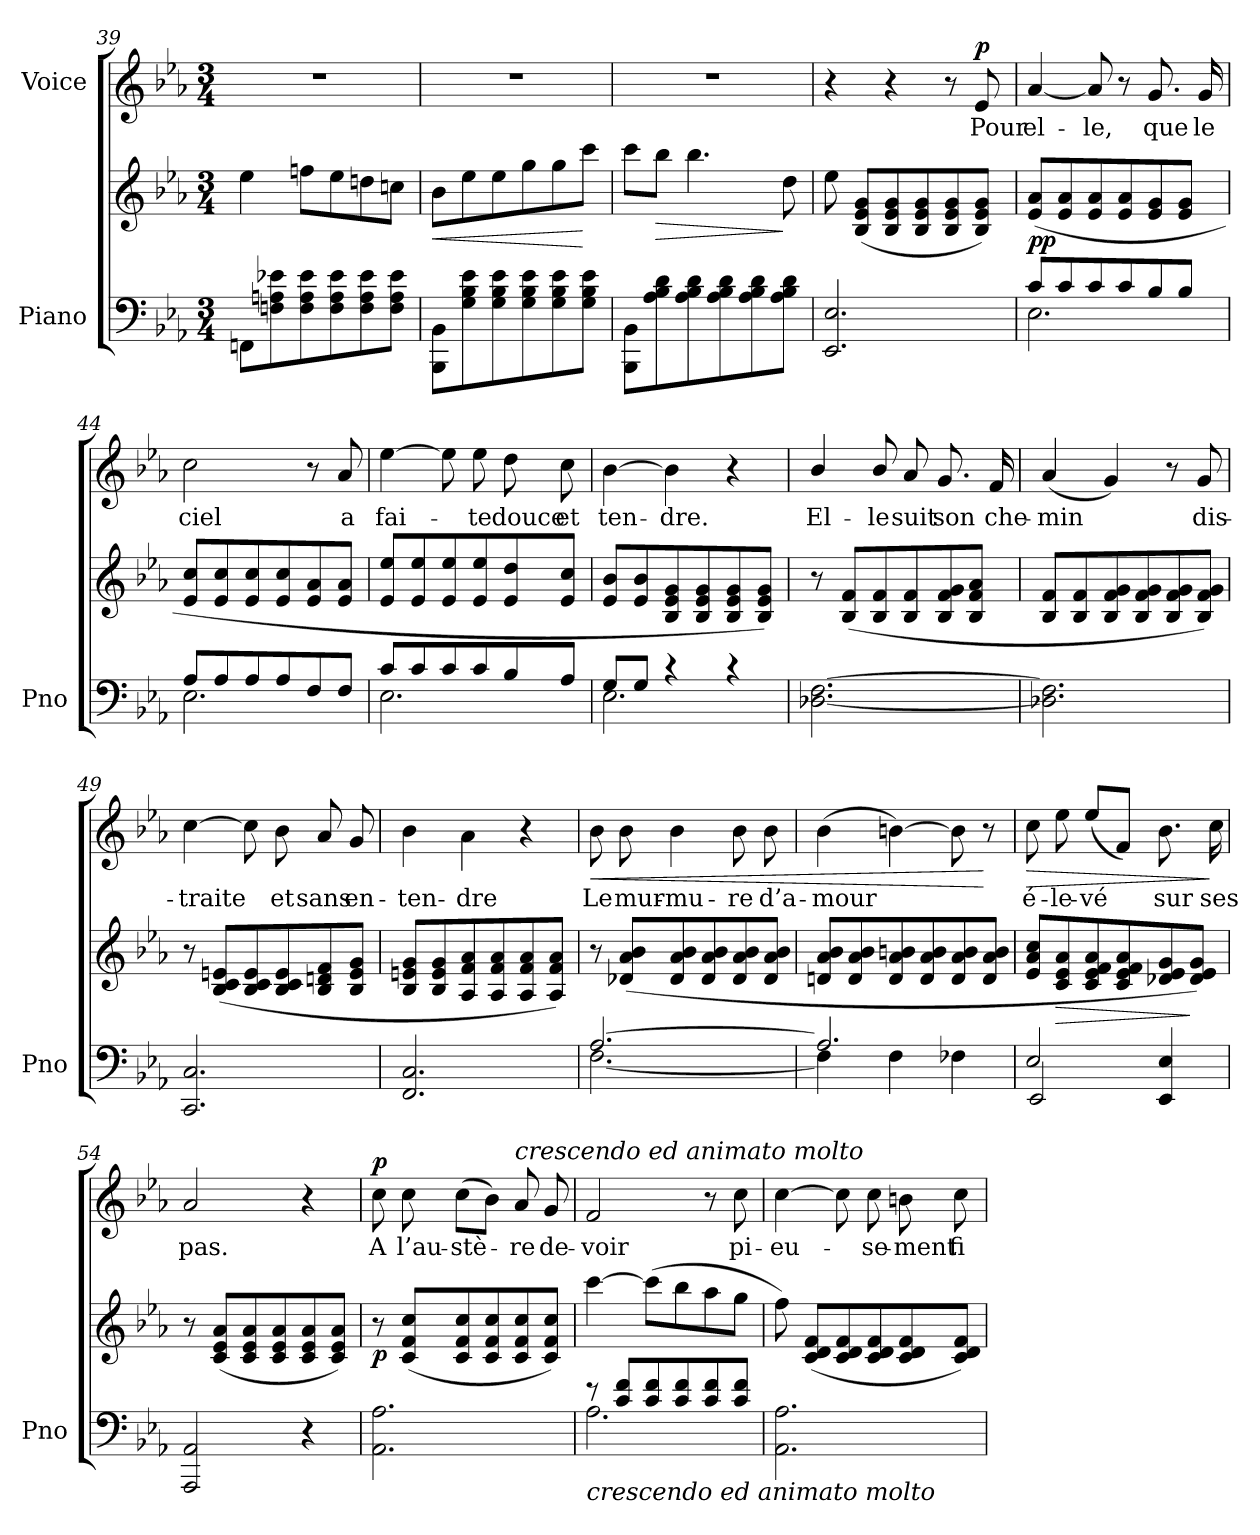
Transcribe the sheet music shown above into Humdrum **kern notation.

**kern	**kern	**dynam	**kern	**text	**dynam
*part2	*part2	*part2	*part1	*part1	*part1
*staff3	*staff2	*staff2/3	*staff1	*staff1	*staff1
*I"Piano	*	*	*I"Voice	*	*
*I'Pno	*	*	*	*	*
!!LO:LB:g=z
*clefF4	*clefG2	*	*clefG2	*	*
*k[b-e-a-]	*k[b-e-a-]	*	*k[b-e-a-]	*	*
*M3/4	*M3/4	*	*M3/4	*	*
=39	=39	=39	=39	=39	=39
8FFn\L	4ee-\	.	2.r	.	.
8Fn\ 8An\ 8e-X\	.	.	.	.	.
8F\ 8A\ 8e-\	8ffn\L	.	.	.	.
8F\ 8A\ 8e-\	8ee-\	.	.	.	.
8F\ 8A\ 8e-\	8ddn\	.	.	.	.
8F\ 8A\ 8e-\J	8ccn\J	.	.	.	.
=40	=40	=40	=40	=40	=40
!	!	!LO:HP:b	!	!	!
8BBB-\ 8BB-\L	8b-\L	<	2.r	.	.
8G\ 8B-\ 8e-\	8ee-\	.	.	.	.
8G\ 8B-\ 8e-\	8ee-\	.	.	.	.
8G\ 8B-\ 8e-\	8gg\	.	.	.	.
8G\ 8B-\ 8e-\	8gg\	.	.	.	.
8G\ 8B-\ 8e-\J	8ccc\J	[	.	.	.
=41	=41	=41	=41	=41	=41
8BBB-\ 8BB-\L	8ccc\L	.	2.r	.	.
!	!	!LO:HP:b	!	!	!
8A-\ 8B-\ 8d\	8bb-\J	>	.	.	.
8A-\ 8B-\ 8d\	4.bb-\	.	.	.	.
8A-\ 8B-\ 8d\	.	.	.	.	.
8A-\ 8B-\ 8d\	.	.	.	.	.
8A-\ 8B-\ 8d\J	8dd\	]	.	.	.
=42	=42	=42	=42	=42	=42
*^	*	*	*	*	*
2.EE-/ 2.E-/	4.reyy	8ee-\	.	4r	.	.
.	.	(<8B-/ 8e-/ 8g/L	.	.	.	.
.	.	8B-/ 8e-/ 8g/	.	4r	.	.
.	8ryy	8B-/ 8e-/ 8g/	.	.	.	.
.	4ryy	8B-/ 8e-/ 8g/	.	8r	.	.
!	!	!	!	!	!LO:LY:b	!LO:DY:a
.	.	8B-/ 8e-/ 8g/J)	.	8e-/	Pour	p
!!LO:LB:g=z
=43	=43	=43	=43	=43	=43	=43
!	!	!	!LO:DY:b	!	!LO:LY:b	!
8c/L	2.E-\	(<8e-/ 8a-/L	pp	[4a-/	el-	.
8c/	.	8e-/ 8a-/	.	.	.	.
!	!	!	!	!	!LO:LY:b	!
8c/	.	8e-/ 8a-/	.	8a-/]	-le,	.
8c/	.	8e-/ 8a-/	.	8r	.	.
!	!	!	!	!	!LO:LY:b	!
8B-/	.	8e-/ 8g/	.	8.g/	que	.
8B-/J	.	8e-/ 8g/J	.	.	.	.
!	!	!	!	!	!LO:LY:b	!
.	.	.	.	16g/	le	.
=44	=44	=44	=44	=44	=44	=44
!	!	!	!	!	!LO:LY:b	!
8A-/L	2.E-\	8e-/ 8cc/L	.	2cc\	ciel	.
8A-/	.	8e-/ 8cc/	.	.	.	.
8A-/	.	8e-/ 8cc/	.	.	.	.
8A-/	.	8e-/ 8cc/	.	.	.	.
8F/	.	8e-/ 8a-/	.	8r	.	.
!	!	!	!	!	!LO:LY:b	!
8F/J	.	8e-/ 8a-/J	.	8a-/	a	.
=45	=45	=45	=45	=45	=45	=45
!	!	!	!	!	!LO:LY:b	!
8c/L	2.E-\	8e-/ 8ee-/L	.	[4ee-\	fai-	.
8c/	.	8e-/ 8ee-/	.	.	.	.
8c/	.	8e-/ 8ee-/	.	8ee-\]	.	.
!	!	!	!	!	!LO:LY:b	!
8c/	.	8e-/ 8ee-/	.	8ee-\	-te	.
!	!	!	!	!	!LO:LY:b	!
8B-/	.	8e-/ 8dd/	.	8dd\	douce	.
!	!	!	!	!	!LO:LY:b	!
8A-/J	.	8e-/ 8cc/J	.	8cc\	et	.
=46	=46	=46	=46	=46	=46	=46
!	!	!	!	!	!LO:LY:b	!
8G/L	2.E-\	8e-/ 8b-/L	.	[4b-\	ten-	.
8G/J	.	8e-/ 8b-/	.	.	.	.
!	!	!	!	!	!LO:LY:b	!
4r	.	8B-/ 8e-/ 8g/	.	4b-\]	-dre.	.
.	.	8B-/ 8e-/ 8g/	.	.	.	.
4r	.	8B-/ 8e-/ 8g/	.	4r	.	.
.	.	8B-/ 8e-/ 8g/J)	.	.	.	.
*v	*v	*	*	*	*	*
!!LO:LB:g=z
=47	=47	=47	=47	=47	=47
!	!	!	!	!LO:LY:b	!
[2.D-X\ [2.F\	8r	.	4b-/	El-	.
.	(<8B-/ 8f/L	.	.	.	.
!	!	!	!	!LO:LY:b	!
.	8B-/ 8f/	.	8b-/	-le	.
!	!	!	!	!LO:LY:b	!
.	8B-/ 8f/	.	8a-/	suit	.
!	!	!	!	!LO:LY:b	!
.	8B-/ 8f/ 8g/	.	8.g/	son	.
.	8B-/ 8f/ 8a-/J	.	.	.	.
!	!	!	!	!LO:LY:b	!
.	.	.	16f/	che-	.
=48	=48	=48	=48	=48	=48
!	!	!	!	!LO:LY:b	!
2.D-X\] 2.F\]	8B-/ 8f/L	.	(<4a-/	-min	.
.	8B-/ 8f/	.	.	.	.
.	8B-/ 8f/ 8g/	.	4g/)	.	.
.	8B-/ 8f/ 8g/	.	.	.	.
.	8B-/ 8f/ 8g/	.	8r	.	.
!	!	!	!	!LO:LY:b	!
.	8B-/ 8f/ 8g/J)	.	8g/	dis-	.
=49	=49	=49	=49	=49	=49
!	!	!	!	!LO:LY:b	!
2.CC/ 2.C/	8r	.	[4cc\	-traite	.
.	(<8B-/ 8c/ 8en/L	.	.	.	.
.	8B-/ 8c/ 8e/	.	8cc\]	.	.
!	!	!	!	!LO:LY:b	!
.	8B-/ 8c/ 8e/	.	8b-\	et	.
!	!	!	!	!LO:LY:b	!
.	8B-/ 8dn/ 8f/	.	8a-/	sans	.
!	!	!	!	!LO:LY:b	!
.	8B-/ 8e/ 8g/J	.	8g/	en-	.
=50	=50	=50	=50	=50	=50
!	!	!	!	!LO:LY:b	!
2.FF/ 2.C/	8B-/ 8en/ 8g/L	.	4b-\	-ten-	.
.	8B-/ 8e/ 8g/	.	.	.	.
!	!	!	!	!LO:LY:b	!
.	8A-/ 8f/ 8a-/	.	4a-\	-dre	.
.	8A-/ 8f/ 8a-/	.	.	.	.
.	8A-/ 8f/ 8a-/	.	4r	.	.
.	8A-/ 8f/ 8a-/J)	.	.	.	.
!!LO:LB:g=z
=51	=51	=51	=51	=51	=51
*^	*	*	*	*	*
!	!	!	!	!	!LO:LY:b	!LO:HP:b
[2.A-/	[2.F\	8r	.	8b-\	Le	<
!	!	!	!	!	!LO:LY:b	!
.	.	(<8d-X/ 8a-/ 8b-/L	.	8b-\	mur-	.
!	!	!	!	!	!LO:LY:b	!
.	.	8d-/ 8a-/ 8b-/	.	4b-\	-mu-	.
.	.	8d-/ 8a-/ 8b-/	.	.	.	.
!	!	!	!	!	!LO:LY:b	!
.	.	8d-/ 8a-/ 8b-/	.	8b-\	-re	.
!	!	!	!	!	!LO:LY:b	!
.	.	8d-/ 8a-/ 8b-/J	.	8b-\	d’a-	.
=52	=52	=52	=52	=52	=52	=52
!	!	!	!	!	!LO:LY:b	!
2.A-/]	4F\]	8dn/ 8a-/ 8b-/L	.	(>4b-\	-mour	.
.	.	8d/ 8a-/ 8b-/	.	.	.	.
.	4F\	8d/ 8a-/ 8bn/	.	[4bn\)	.	.
.	.	8d/ 8a-/ 8b/	.	.	.	.
.	4F-X\	8d/ 8a-/ 8b/	.	8b\]	.	.
.	.	8d/ 8a-/ 8b/J	.	8r	.	[
=53	=53	=53	=53	=53	=53	=53
!	!	!	!	!	!LO:LY:b	!LO:HP:b
2E-/	2EE-/	8e-/ 8a-/ 8cc/L	.	8cc\	é-	>
!	!	!	!LO:HP:b	!	!LO:LY:b	!
.	.	8c/ 8e-/ 8a-/	>	8ee-\	-le-	.
!	!	!	!	!	!LO:LY:b	!
.	.	8c/ 8e-/ 8f/ 8a-/	.	(<8ee-/L	-vé	.
.	.	8c/ 8e-/ 8f/ 8a-/	.	8f/J)	.	.
!	!	!	!	!	!LO:LY:b	!
4EE-/ 4E-/	4ryy	8d-X/ 8e-/ 8g/	.	8.b-\	sur	.
.	.	8d-/ 8e-/ 8g/J)	]	.	.	.
!	!	!	!	!	!LO:LY:b	!
.	.	.	.	16cc\	ses	]
*v	*v	*	*	*	*	*
=54	=54	=54	=54	=54	=54
!	!	!	!	!LO:LY:b	!
2AAA-/ 2AA-/	8r	.	2a-/	pas.	.
.	(<8c/ 8e-/ 8a-/L	.	.	.	.
.	8c/ 8e-/ 8a-/	.	.	.	.
.	8c/ 8e-/ 8a-/	.	.	.	.
4r	8c/ 8e-/ 8a-/	.	4r	.	.
.	8c/ 8e-/ 8a-/J)	.	.	.	.
!!LO:PB:g=z
=55	=55	=55	=55	=55	=55
!	!	!LO:DY:b	!	!LO:LY:b	!LO:DY:a
2.AA-\ 2.A-\	8r	p	8cc\	A	p
!	!	!	!	!LO:LY:b	!
.	(<8c/ 8f/ 8cc/L	.	8cc\	l’au-	.
!	!	!	!	!LO:LY:b	!
.	8c/ 8f/ 8cc/	.	(>8cc\L	-stè-	.
.	8c/ 8f/ 8cc/	.	8b-\J)	.	.
!	!	!	!LO:TX:a:i:t=crescendo  ed  animato  molto	!	!
!	!	!	!	!LO:LY:b	!
.	8c/ 8f/ 8cc/	.	8a-/	-re	.
!	!	!	!	!LO:LY:b	!
.	8c/ 8f/ 8cc/J)	.	8g/	de-	.
=56	=56	=56	=56	=56	=56
*^	*	*	*	*	*
!LO:TX:b:i:t=crescendo ed animato molto	!	!	!	!	!	!
!	!	!	!	!	!LO:LY:b	!
8r	2.A-\	[4ccc\	.	2f/	-voir	.
8c/ 8f/L	.	.	.	.	.	.
8c/ 8f/	.	(>8ccc\L]	.	.	.	.
8c/ 8f/	.	8bb-\	.	.	.	.
8c/ 8f/	.	8aa-\	.	8r	.	.
!	!	!	!	!	!LO:LY:b	!
8c/ 8f/J	.	8gg\J	.	8cc\	pi-	.
*v	*v	*	*	*	*	*
=57	=57	=57	=57	=57	=57
!	!	!	!	!LO:LY:b	!
2.AA-\ 2.A-\	8ff\)	.	[4cc\	-eu-	.
.	(<8c/ 8d/ 8f/L	.	.	.	.
.	8c/ 8d/ 8f/	.	8cc\]	.	.
!	!	!	!	!LO:LY:b	!
.	8c/ 8d/ 8f/	.	8cc\	-se-	.
!	!	!	!	!LO:LY:b	!
.	8c/ 8d/ 8f/	.	8bn\	-ment	.
!	!	!	!	!LO:LY:b	!
.	8c/ 8d/ 8f/J)	.	8cc\	fi-	.
=	=	=	=	=	=
*-	*-	*-	*-	*-	*-
